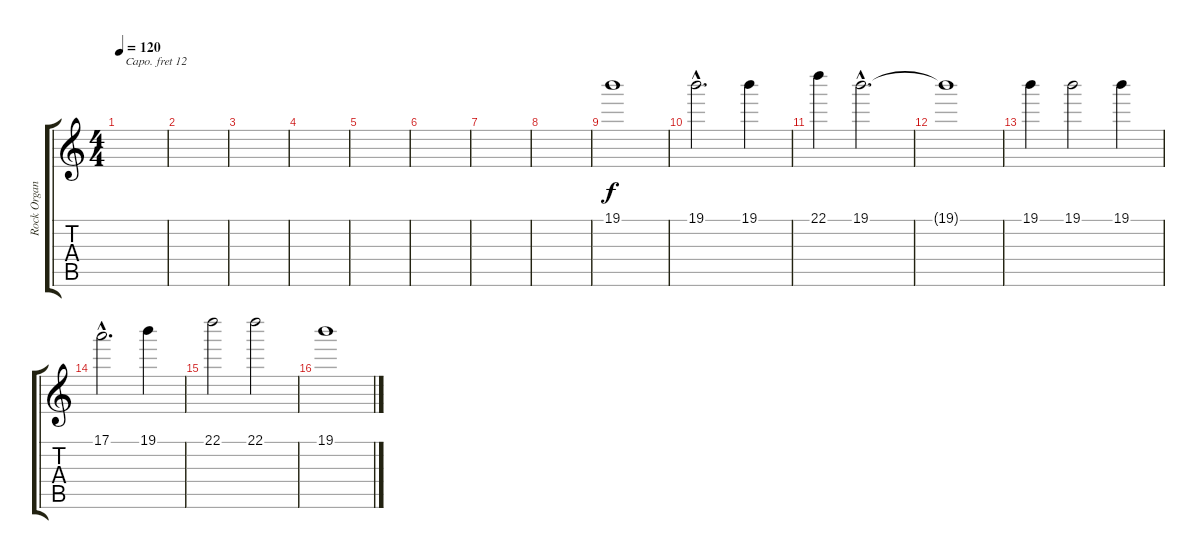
\track ("Rock Organ" "Rock Organ") {instrument rockorgan}
\staff {score tabs}
\capo 12
\tuning (E4 B3 G3 D3 A2 E2) {hide}
\ts (4 4)
\tempo 120
\clef g2
\ks c
|
|
|
|
|
|
|
|
19.1.1 |
19.1{hac}.2{d} 19.1.4 |
22.1.4 19.1{hac}.2{d} |
19.1{t}.1 |
19.1.4 19.1.2 19.1.4 |
17.1{hac}.2{d} 19.1.4 |
22.1.2 22.1.2 |
19.1.1
